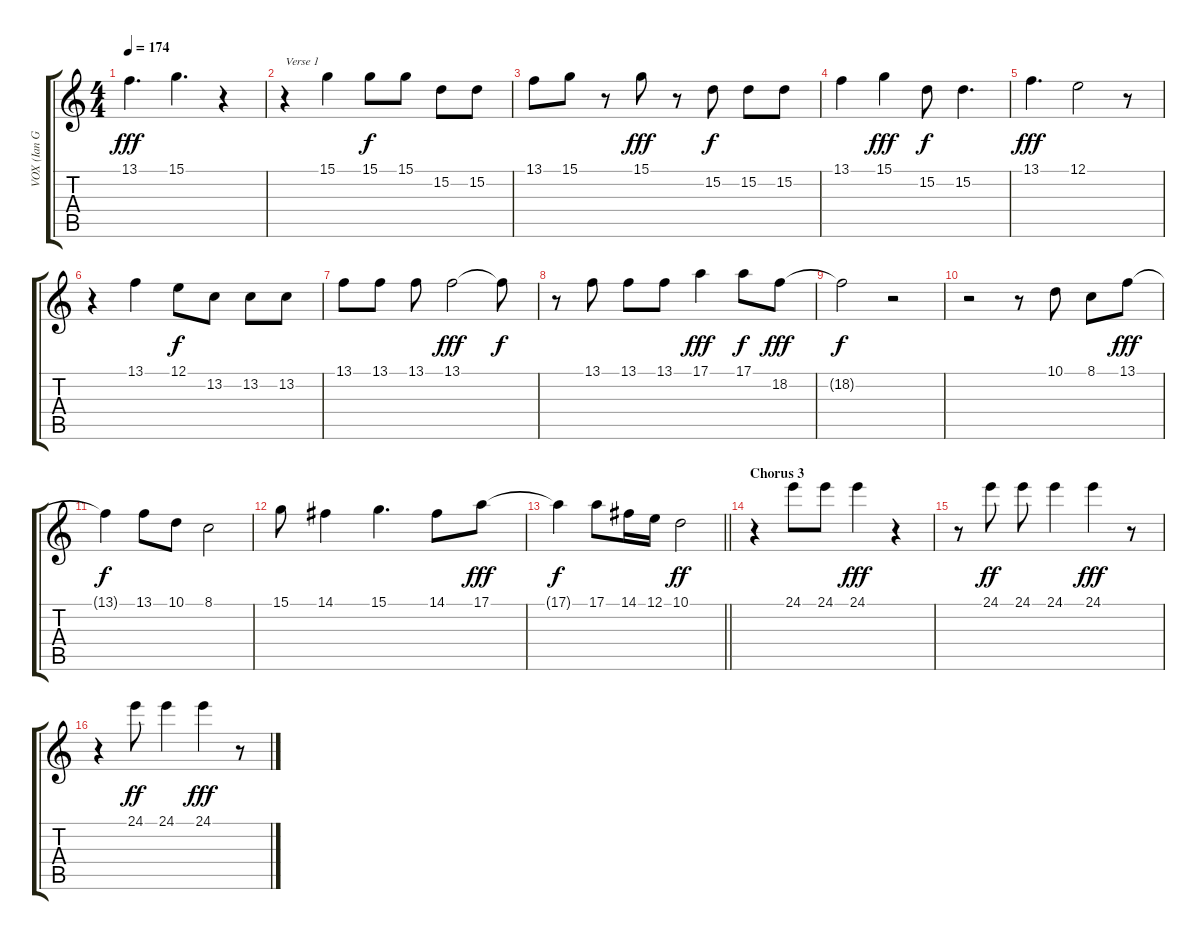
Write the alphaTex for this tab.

\track ("VOX (Ian Gillan)" "VOX (Ian G") {instrument lead6voice}
\staff {score tabs}
\tuning (E4 B3 G3 D3 A2 E2) {hide}
\ts (4 4)
\tempo 174
\clef g2
\ks c
13.1.4{d dy fff} 15.1.4{d} r.4 |
r.4{txt "Verse 1"} 15.1.4 15.1.8{dy f} 15.1.8 15.2.8 15.2.8 |
13.1.8 15.1.8 r.8 15.1.8{dy fff} r.8 15.2.8{dy f} 15.2.8 15.2.8 |
13.1.4 15.1.4{dy fff} 15.2.8{dy f} 15.2.4{d} |
13.1.4{d dy fff} 12.1.2 r.8 |
r.4 13.1.4 12.1.8{dy f} 13.2.8 13.2.8 13.2.8 |
13.1.8 13.1.8 13.1.8 13.1.2{dy fff} 13.1{t}.8{dy f} |
r.8 13.1.8 13.1.8 13.1.8 17.1.4{dy fff} 17.1.8{dy f} 18.2.8{dy fff} |
18.2{t}.2{dy f} r.2 |
r.2 r.8 10.1.8 8.1.8 13.1.8{dy fff} |
13.1{t}.4{dy f} 13.1.8 10.1.8 8.1.2 |
15.1.8 14.1.4 15.1.4{d} 14.1.8 17.1.8{dy fff} |
\barLineRight lightlight
17.1{t}.4{dy f} 17.1.8 14.1.16 12.1.16 10.1.2{dy ff} |
\section ("" "Chorus 3")
r.4 24.1.8 24.1.8 24.1.4{dy fff} r.4 |
r.8 24.1.8{dy ff} 24.1.8 24.1.4 24.1.4{dy fff} r.8 |
r.4 24.1.8{dy ff} 24.1.4 24.1.4{dy fff} r.8
